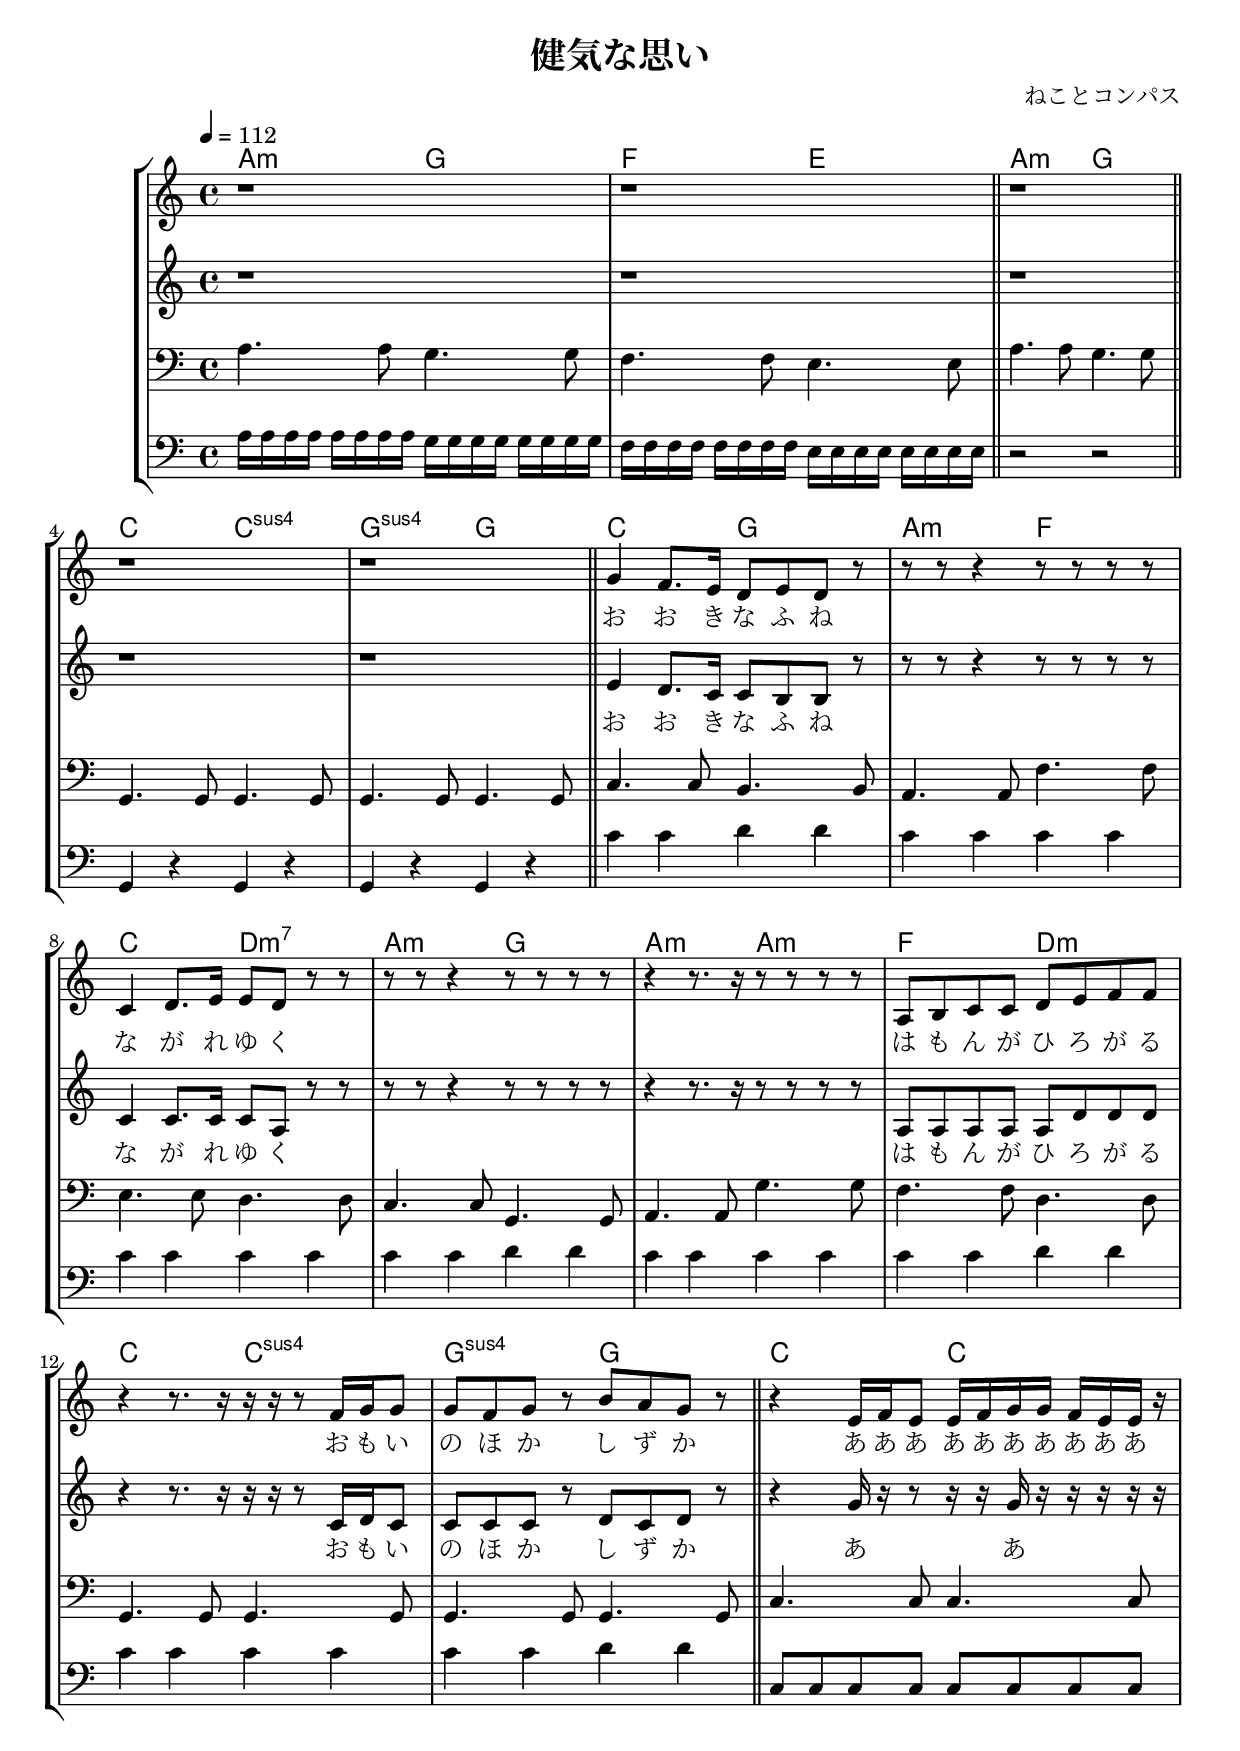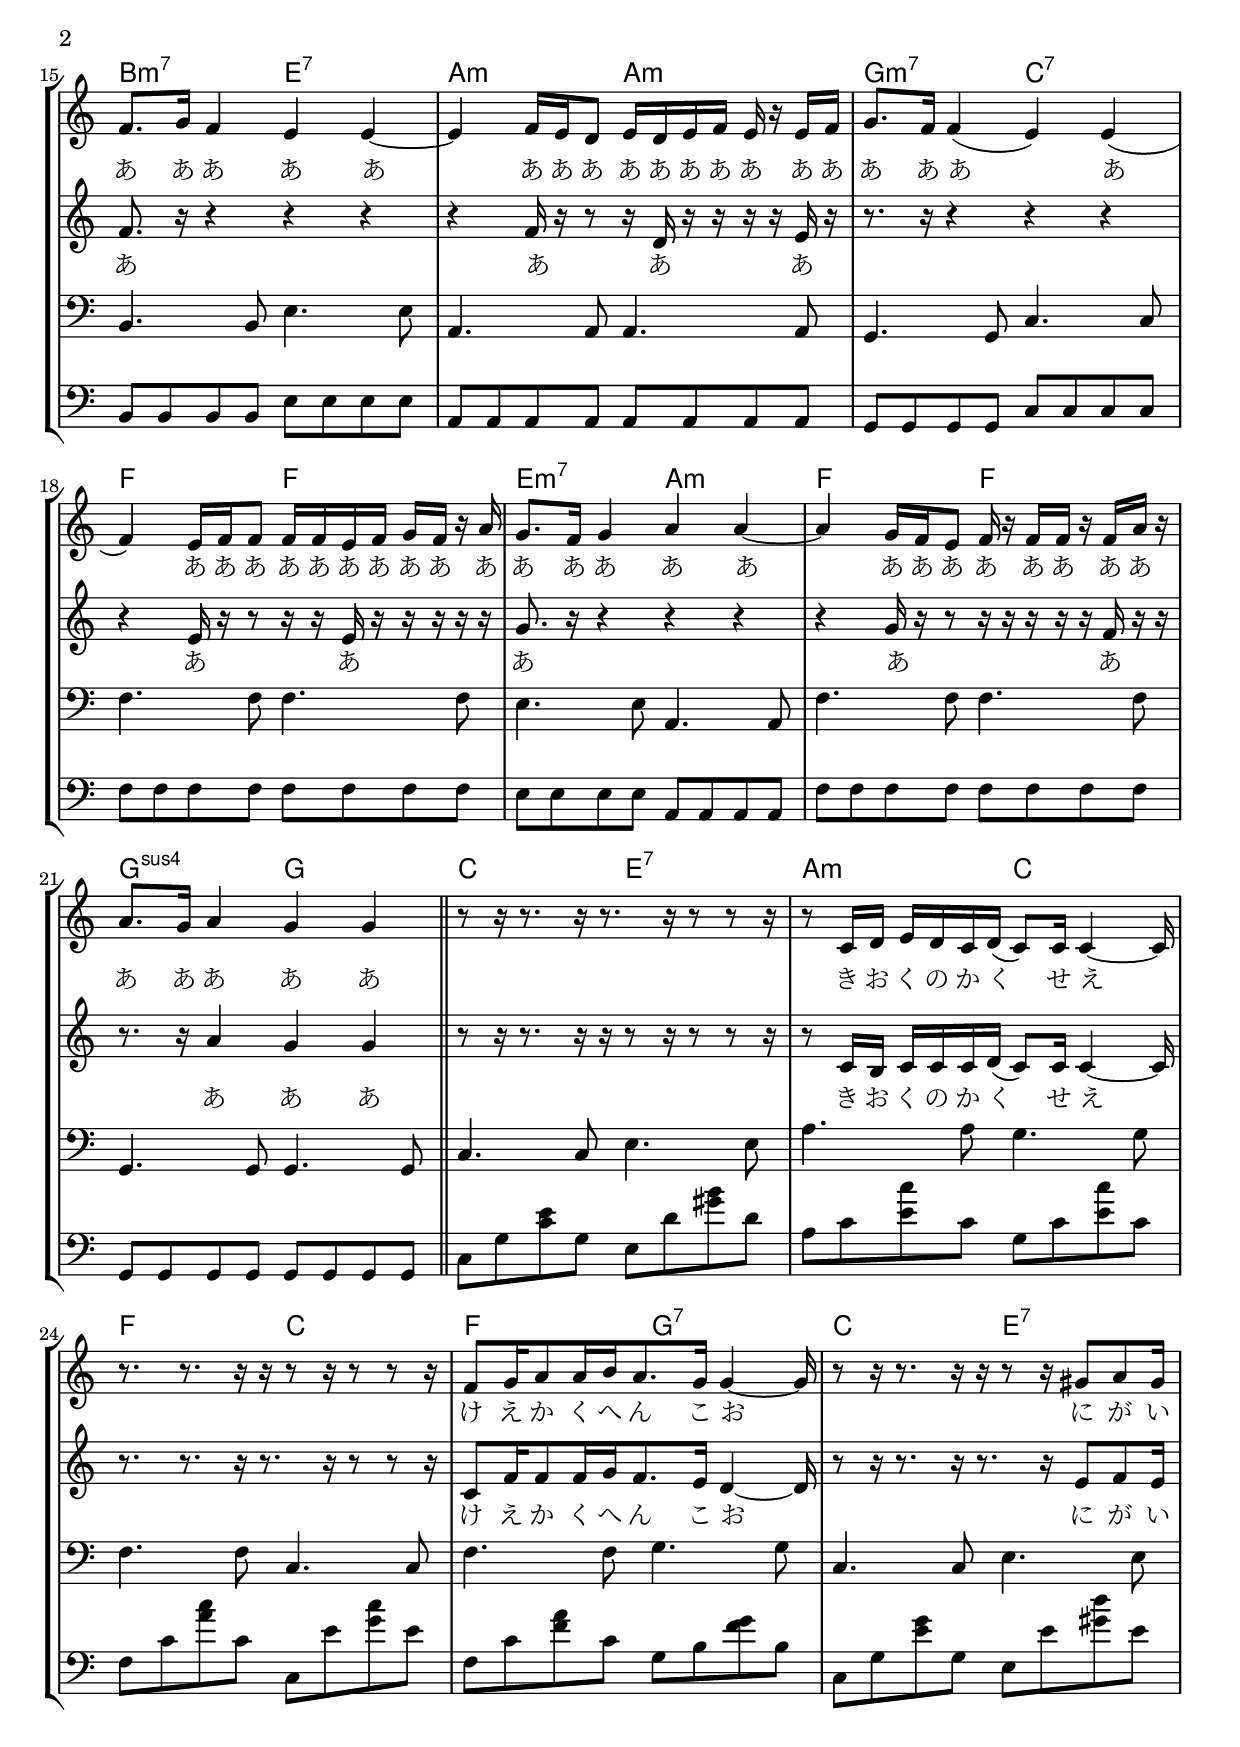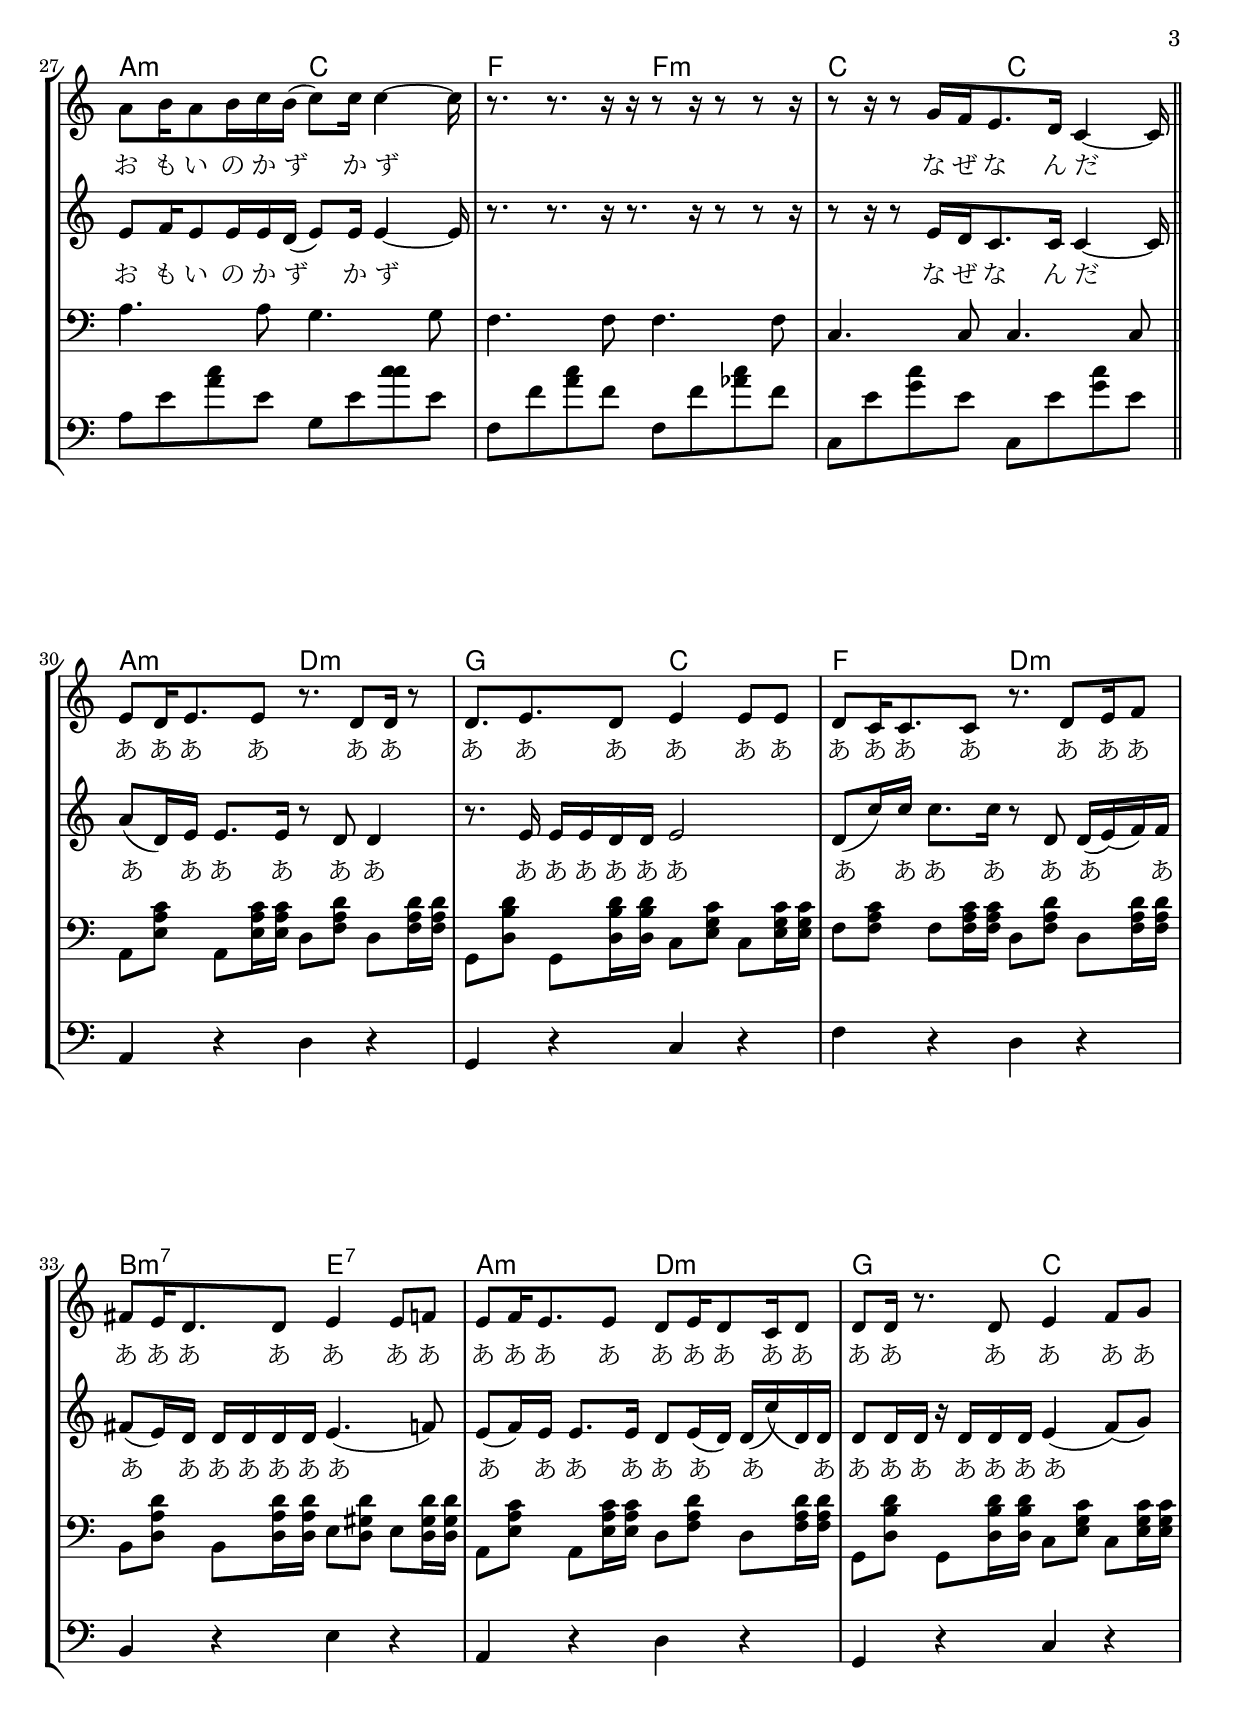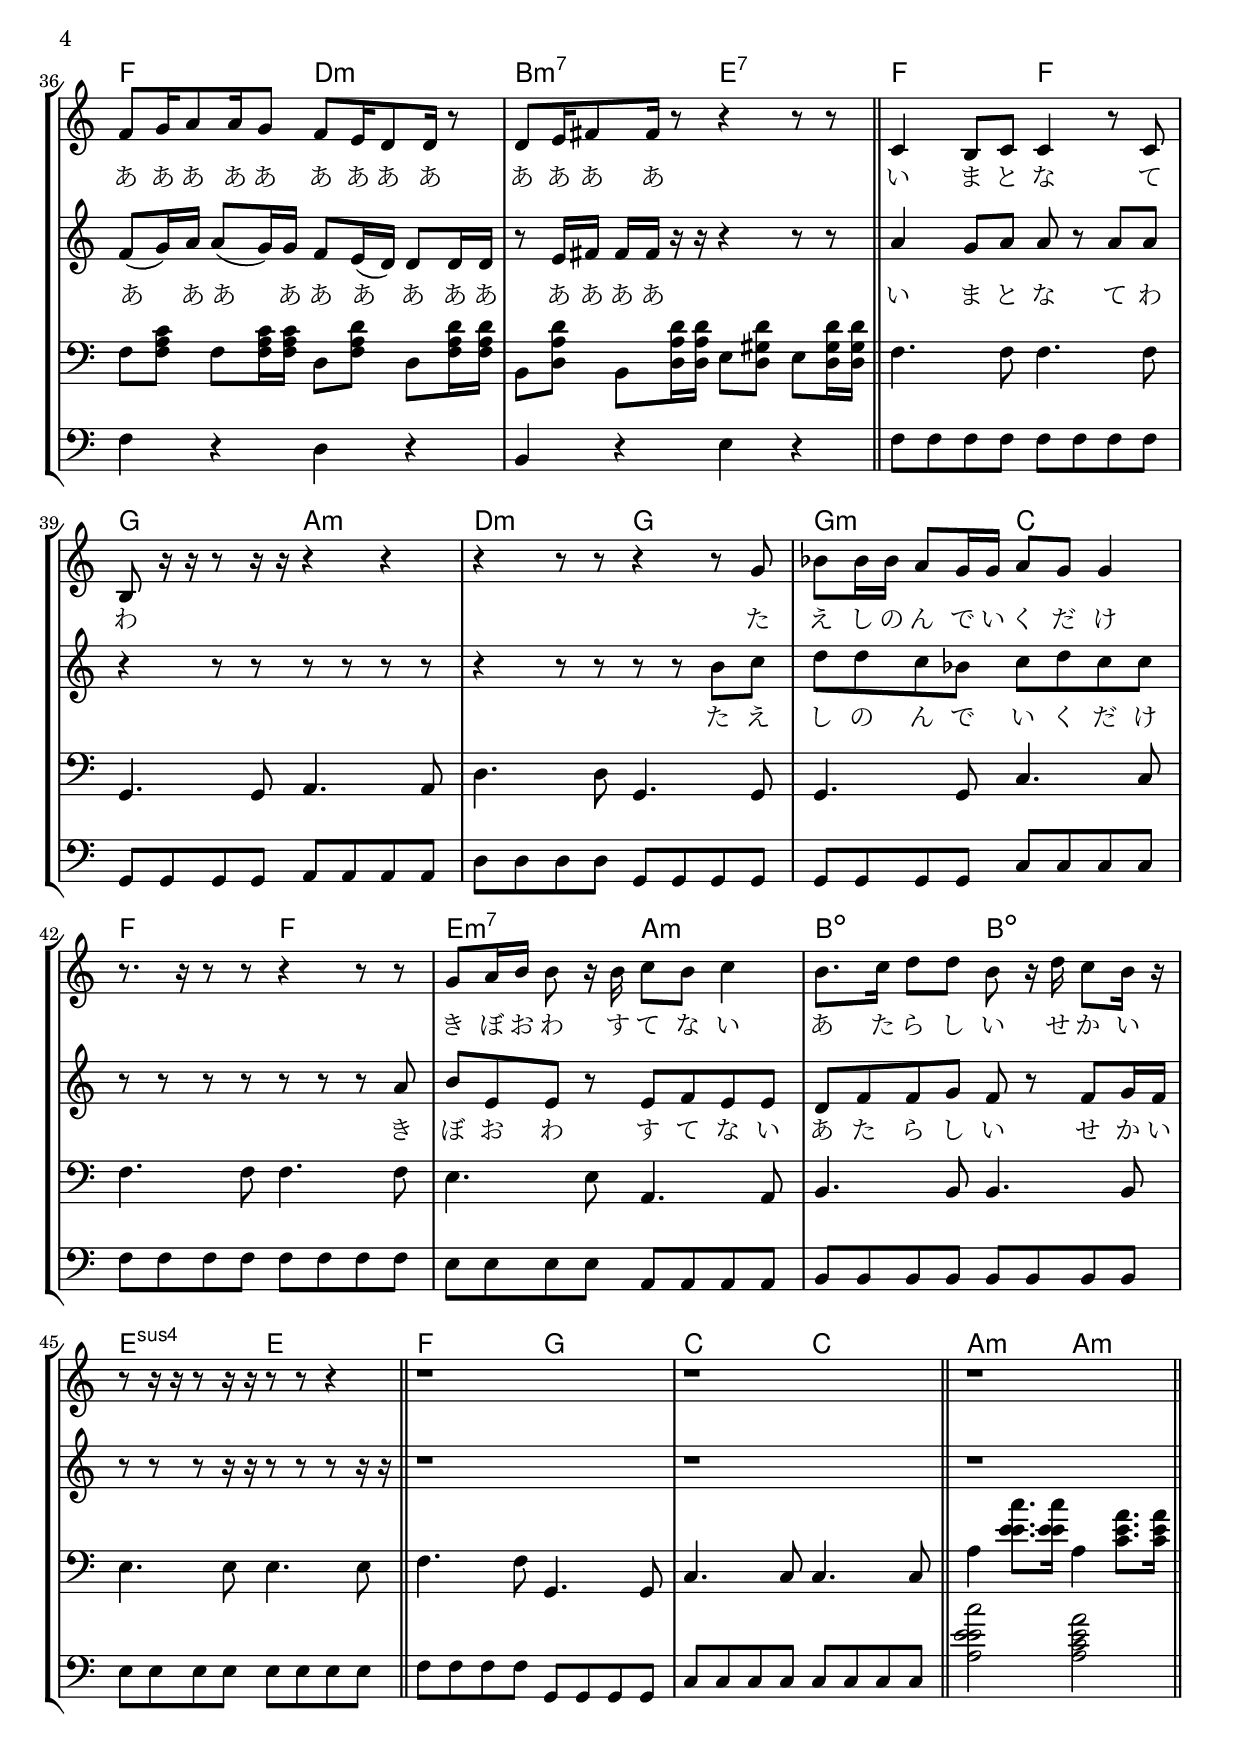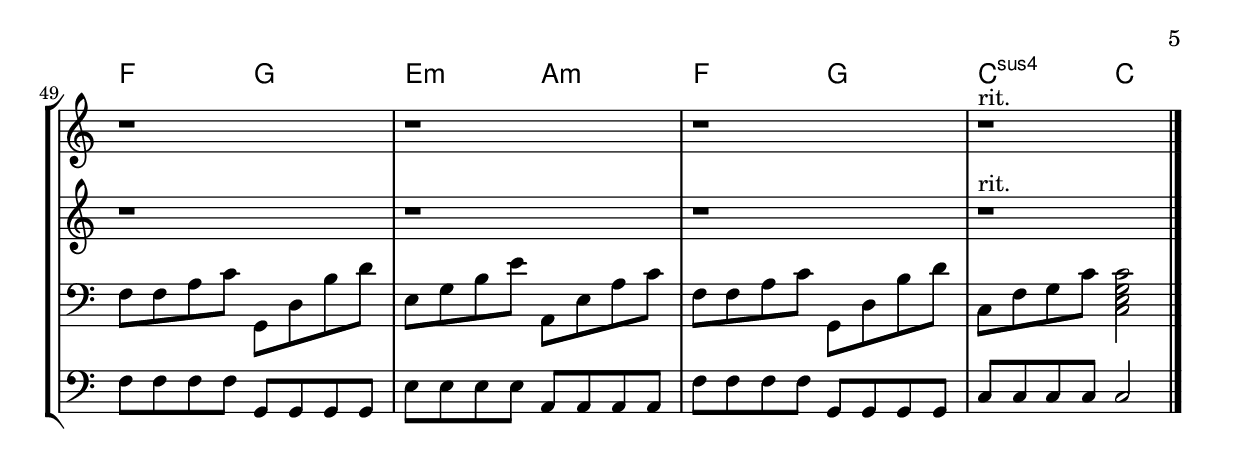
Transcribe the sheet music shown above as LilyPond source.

\version "2.12.1"

\header {
	title = \markup {健気な思い}
	composer = \markup \center-column {ねことコンパス}
}

harmony = \chordmode {
	a2:m g f e 

	a:m g 

	c c:sus4 g:sus4 g 

	c g a:m f c d:min7 a:m g a:m a:m f d:m c c:sus4 g:sus4 g 

	c c b:m7 e:7 a:m a:m g:min7 c:7 f f e:min7 a:m f f g:sus4 g 

	c e:7 a:m c f c f g:7 c e:7 a:m c f f:m c c 

	a:m d:m g c f d:m b:min7 e:7 a:m d:m g c f d:m b:min7 e:7 

	f f g a:m d:m g g:m c f f e:min7 a:m b:dim b:dim e:sus4 e 

	f g c c 

	a:m a:m 

	f g e:m a:m f g c:sus4 c 
}

melody = {
	\key c \major
	\tempo 4 = 112
	r1 | r1   
	r1   
	r1 | r1   
	\set Staff.midiInstrument = #"fss0.37"
	g'4  f'8.  e'16  d'8  e'8  d'8  r8 
	r8  r8  r4  r8  r8  r8  r8 
	c'4  d'8.  e'16  e'8  d'8  r8  r8 
	r8  r8  r4  r8  r8  r8  r8 
	r4  r8.  r16  r8  r8  r8  r8 
	a8  b8  c'8  c'8  d'8  e'8  f'8  f'8 
	r4  r8.  r16  r16  r16  r8  f'16  g'16  g'8 
	g'8  f'8  g'8  r8  b'8  a'8  g'8  r8
	\set Staff.midiInstrument = #"Pad 3 (polysynth)"
	r4 e'16  f'16  e'8  e'16  f'16  g'16  g'16  f'16  e'16  e'16  r16 
	f'8.  g'16  f'4  e'4  e'4~ 
	e'4  f'16  e'16  d'8  e'16  d'16  e'16  f'16  e'16  r16  e'16  f'16 
	g'8.  f'16  f'4  (e'4)  e'4 
	(f'4)  e'16  f'16  f'8  f'16  f'16  e'16  f'16  g'16  f'16  r16  a'16 
	g'8.  f'16  g'4  a'4  a'4~ 
	a'4  g'16  f'16  e'8  f'16  r16  f'16  f'16  r16  f'16  a'16  r16 
	a'8.  g'16  a'4  g'4  g'4
	\set Staff.midiInstrument = #"fss0.39"
	r8  r16  r8.  r16  r8.  r16  r8  r8  r16 
	r8  c'16  d'16  e'16  d'16  c'16  d'16  (c'8)  c'16  c'4~c'16 
	r8.  r8.  r16  r16  r8  r16  r8  r8  r16 
	f'8  g'16  a'8  a'16  b'16  a'8.  g'16  g'4~g'16 
	r8  r16  r8.  r16  r16  r8  r16  gis'8  a'8  gis'16 
	a'8  b'16  a'8  b'16  c''16  b'16  (c''8)  c''16  c''4~c''16 
	r8.  r8.  r16  r16  r8  r16  r8  r8  r16 
	r8  r16  r8  g'16  f'16  e'8.  d'16  c'4~c'16
	\set Staff.midiInstrument = #"Harmonica"
	e'8  d'16  e'8.  e'8  r8.  d'8  d'16  r8 
	d'8.  e'8.  d'8  e'4  e'8  e'8 
	d'8  c'16  c'8.  c'8  r8.  d'8  e'16  f'8 
	fis'8  e'16  d'8.  d'8  e'4  e'8  f'8 
	e'8  f'16  e'8.  e'8  d'8  e'16  d'8  c'16  d'8 
	d'8  d'16  r8.  d'8  e'4  f'8  g'8 
	f'8  g'16  a'8  a'16  g'8  f'8  e'16  d'8  d'16  r8 
	d'8  e'16  fis'8  fis'16  r8  r4  r8  r8
	\set Staff.midiInstrument = #"mmi0.45"
	c'4  b8  c'8  c'4  r8  c'8 
	b8  r16  r16  r8  r16  r16  r4  r4 
	r4  r8  r8  r4  r8  g'8 
	bes'8  bes'16  bes'16  a'8  g'16  g'16  a'8  g'8  g'4 
	r8.  r16  r8  r8  r4  r8  r8 
	g'8  a'16  b'16  b'8  r16  b'16  c''8  b'8  c''4 
	b'8.  c''16  d''8  d''8  b'8  r16  d''16  c''8  b'16  r16 
	r8  r16  r16  r8  r16  r16  r8  r8  r4
	r1 | r1   
	r1   
	r1 | r1 | r1 | r1^"rit." \bar "|."
}

words = \lyricmode {
	
	
	
	お  お  き  な  ふ  ね  な  が  れ  ゆ  く  は  も  ん  が  ひ  ろ  が  る  お  も  い  の  ほ  か  し  ず  か  
	あ  あ  あ  あ  あ  あ  あ  あ  あ  あ  あ  あ  あ  あ  あ  あ  あ  あ  あ  あ  あ  あ  あ  あ  あ  あ  あ  あ  あ  あ  あ  あ  あ  あ  あ  あ  あ  あ  あ  あ  あ  あ  あ  あ  あ  あ  あ  あ  あ  あ  あ  あ  あ  あ  あ  あ  あ  
	き  お  く  の  か  く  せ  え  け  え  か  く  へ  ん  こ  お  に  が  い  お  も  い  の  か  ず  か  ず  な  ぜ  な  ん  だ  
	あ  あ  あ  あ  あ  あ  あ  あ  あ  あ  あ  あ  あ  あ  あ  あ  あ  あ  あ  あ  あ  あ  あ  あ  あ  あ  あ  あ  あ  あ  あ  あ  あ  あ  あ  あ  あ  あ  あ  あ  あ  あ  あ  あ  あ  あ  あ  あ  あ  あ  あ  あ  あ  あ  
	い  ま  と  な  て  わ  た  え  し  の  ん  で  い  く  だ  け  き  ぼ  お  わ  す  て  な  い  あ  た  ら  し  い  せ  か  い  
	
	
	
}

secondmelody = {
	\key c \major
	\tempo 4 = 112
	r1 | r1   
	r1   
	r1 | r1   
	\set Staff.midiInstrument = #"fss0.35"
	e'4  d'8.  c'16  c'8  b8  b8  r8 
	r8  r8  r4  r8  r8  r8  r8 
	c'4  c'8.  c'16  c'8  a8  r8  r8 
	r8  r8  r4  r8  r8  r8  r8 
	r4  r8.  r16  r8  r8  r8  r8 
	a8  a8  a8  a8  a8  d'8  d'8  d'8 
	r4  r8.  r16  r16  r16  r8  c'16  d'16  c'8 
	c'8  c'8  c'8  r8  d'8  c'8  d'8  r8
	\set Staff.midiInstrument = #"Pad 8 (sweep)"
	r4 g'16  r16  r8  r16  r16  g'16  r16  r16  r16  r16  r16 
	f'8.  r16  r4  r4  r4~ 
	r4  f'16  r16  r8  r16  d'16  r16  r16  r16  r16  e'16  r16 
	r8.  r16  r4  r4  r4 
	r4  e'16  r16  r8  r16  r16  e'16  r16  r16  r16  r16  r16 
	g'8.  r16  r4  r4  r4~ 
	r4  g'16  r16  r8  r16  r16  r16  r16  r16  f'16  r16  r16 
	r8.  r16  a'4  g'4  g'4
	\set Staff.midiInstrument = #"fss0.32"
	r8  r16  r8.  r16  r16  r8  r16  r8  r8  r16 
	r8  c'16  b16  c'16  c'16  c'16  d'16  (c'8)  c'16  c'4~c'16 
	r8.  r8.  r16  r8.  r16  r8  r8  r16 
	c'8  f'16  f'8  f'16  g'16  f'8.  e'16  d'4~d'16 
	r8  r16  r8.  r16  r8.  r16  e'8  f'8  e'16 
	e'8  f'16  e'8  e'16  e'16  d'16  (e'8)  e'16  e'4~e'16 
	r8.  r8.  r16  r8.  r16  r8  r8  r16 
	r8  r16  r8  e'16  d'16  c'8.  c'16  c'4~c'16
	\set Staff.midiInstrument = #"Pad 6 (metallic)"
	a'8  (d'16)  e'16  e'8.  e'16  r8  d'8  d'4 
	r8.  e'16  e'16  e'16  d'16  d'16  e'2 
	d'8  (c''16)  c''16  c''8.  c''16  r8  d'8  d'16  (e'16)  (f'16)  f'16 
	fis'8  (e'16)  d'16  d'16  d'16  d'16  d'16  e'4.  (f'8) 
	e'8  (f'16)  e'16  e'8.  e'16  d'8  e'16  (d'16)  d'16  (c''16)  (d'16)  d'16 
	d'8  d'16  d'16  r16  d'16  d'16  d'16  e'4  (f'8)  (g'8) 
	f'8  (g'16)  a'16  a'8  (g'16)  g'16  f'8  e'16  (d'16)  d'8  d'16  d'16 
	r8  e'16  fis'16  fis'16  fis'16  r16  r16  r4  r8  r8
	\set Staff.midiInstrument = #"fss0.42"
	a'4  g'8  a'8  a'8  r8  a'8  a'8 
	r4  r8  r8  r8  r8  r8  r8 
	r4  r8  r8  r8  r8  b'8  c''8 
	d''8  d''8  c''8  bes'8  c''8  d''8  c''8  c''8 
	r8  r8  r8  r8  r8  r8  r8  a'8 
	b'8  e'8  e'8  r8  e'8  f'8  e'8  e'8 
	d'8  f'8  f'8  g'8  f'8  r8  f'8  g'16  f'16 
	r8  r8  r8  r16  r16  r8  r8  r8  r16  r16
	r1 | r1   
	r1   
	r1 | r1 | r1 | r1^"rit." \bar "|."
}

secondwords = \lyricmode {
	
	
	
	お  お  き  な  ふ  ね  な  が  れ  ゆ  く  は  も  ん  が  ひ  ろ  が  る  お  も  い  の  ほ  か  し  ず  か  
	あ  あ  あ  あ  あ  あ  あ  あ  あ  あ  あ  あ  あ  あ  
	き  お  く  の  か  く  せ  え  け  え  か  く  へ  ん  こ  お  に  が  い  お  も  い  の  か  ず  か  ず  な  ぜ  な  ん  だ  
	あ  あ  あ  あ  あ  あ  あ  あ  あ  あ  あ  あ  あ  あ  あ  あ  あ  あ  あ  あ  あ  あ  あ  あ  あ  あ  あ  あ  あ  あ  あ  あ  あ  あ  あ  あ  あ  あ  あ  あ  あ  あ  あ  あ  あ  あ  あ  あ  あ  あ  あ  あ  あ  あ  
	い  ま  と  な  て  わ  た  え  し  の  ん  で  い  く  だ  け  き  ぼ  お  わ  す  て  な  い  あ  た  ら  し  い  せ  か  い  
	
	
	
}

tempochange = {
	\tempo 4 = 112
	r1 | r1 \bar "||"
	\tempo 4 = 112
	r1 \bar "||"
	\tempo 4 = 112
	r1 | r1 \bar "||"
	\tempo 4 = 112
	r1 | r1 | r1 | r1 | r1 | r1 | r1 | r1 \bar "||"
	\tempo 4 = 112
	r1 | r1 | r1 | r1 | r1 | r1 | r1 | r1 \bar "||"
	\tempo 4 = 112
	r1 | r1 | r1 | r1 | r1 | r1 | r1 | r1 \bar "||"
	\tempo 4 = 112
	r1 | r1 | r1 | r1 | r1 | r1 | r1 | r1 \bar "||"
	\tempo 4 = 112
	r1 | r1 | r1 | r1 | r1 | r1 | r1 | r1 \bar "||"
	\tempo 4 = 112
	r1 | r1 \bar "||"
	\tempo 4 = 112
	r1 \bar "||"
	\tempo 4 = 112
	r1 | r1 | r1 | \tempo 4 = 84 r2 \tempo 4 = 74 r2 \bar "|."
}

mainacc = {
	\clef bass
	\set Staff.midiInstrument = #"Acoustic Guitar (steel)"
	\key c \major
	\tempo 4 = 112
	a4.a8
	g4.g8
	f4.f8
	e4.e8
	\bar "||"

	\set Staff.midiInstrument = #"Acoustic Guitar (steel)"
	a4.a8
	g4.g8
	\bar "||"

	\set Staff.midiInstrument = #"Acoustic Guitar (steel)"
	g,4.g,8
	g,4.g,8
	g,4.g,8
	g,4.g,8
	\bar "||"

	\set Staff.midiInstrument = #"Electric Guitar (jazz)"
	c4.c8
	b,4.b,8
	a,4.a,8
	f4.f8
	e4.e8
	d4.d8
	c4.c8
	g,4.g,8
	a,4.a,8
	g4.g8
	f4.f8
	d4.d8
	g,4.g,8
	g,4.g,8
	g,4.g,8
	g,4.g,8
	\bar "||"

	\set Staff.midiInstrument = #"Acoustic Guitar (steel)"
	c4.c8
	c4.c8
	b,4.b,8
	e4.e8
	a,4.a,8
	a,4.a,8
	g,4.g,8
	c4.c8
	f4.f8
	f4.f8
	e4.e8
	a,4.a,8
	f4.f8
	f4.f8
	g,4.g,8
	g,4.g,8
	\bar "||"

	\set Staff.midiInstrument = #"Lead 2 (sawtooth)"
	c4.c8
	e4.e8
	a4.a8
	g4.g8
	f4.f8
	c4.c8
	f4.f8
	g4.g8
	c4.c8
	e4.e8
	a4.a8
	g4.g8
	f4.f8
	f4.f8
	c4.c8
	c4.c8
	\bar "||"

	\set Staff.midiInstrument = #"Acoustic grand"
	a,8 <e a c'> a, <e a c'>16 <e a c'>
	d8 <f a d'> d <f a d'>16 <f a d'>
	g,8 <d b d'> g, <d b d'>16 <d b d'>
	c8 <e g c'> c <e g c'>16 <e g c'>
	f8 <f a c'> f <f a c'>16 <f a c'>
	d8 <f a d'> d <f a d'>16 <f a d'>
	b,8 <d a d'> b, <d a d'>16 <d a d'>
	e8 <d gis d'> e <d gis d'>16 <d gis d'>
	a,8 <e a c'> a, <e a c'>16 <e a c'>
	d8 <f a d'> d <f a d'>16 <f a d'>
	g,8 <d b d'> g, <d b d'>16 <d b d'>
	c8 <e g c'> c <e g c'>16 <e g c'>
	f8 <f a c'> f <f a c'>16 <f a c'>
	d8 <f a d'> d <f a d'>16 <f a d'>
	b,8 <d a d'> b, <d a d'>16 <d a d'>
	e8 <d gis d'> e <d gis d'>16 <d gis d'>
	\bar "||"

	\set Staff.midiInstrument = #"Pad 4 (choir)"
	f4.f8
	f4.f8
	g,4.g,8
	a,4.a,8
	d4.d8
	g,4.g,8
	g,4.g,8
	c4.c8
	f4.f8
	f4.f8
	e4.e8
	a,4.a,8
	b,4.b,8
	b,4.b,8
	e4.e8
	e4.e8
	\bar "||"

	\set Staff.midiInstrument = #"Acoustic Guitar (steel)"
	f4.f8
	g,4.g,8
	c4.c8
	c4.c8
	\bar "||"

	\set Staff.midiInstrument = #"Electric Piano 1"
	a4 <e' e' c''>8. <e' e' c''>16
	a4 <c' e' a'>8. <c' e' a'>16
	\bar "||"

	\set Staff.midiInstrument = #"FX 4 (atmosphere)"
	f8 f8 a8 c'8
	g,8 d8 b8 d'8
	e8 g8 b8 e'8
	a,8 e8 a8 c'8
	f8 f8 a8 c'8
	g,8 d8 b8 d'8
	c8 f8 g8 c'8
	<c e g c'>2
	\bar "|."
}

subacc = {
	\clef bass
	\set Staff.midiInstrument = #"Synth Bass 2"
	\key c \major
	\tempo 4 = 112
	a16 a16 a16 a16 a16 a16 a16 a16
	g16 g16 g16 g16 g16 g16 g16 g16
	f16 f16 f16 f16 f16 f16 f16 f16
	e16 e16 e16 e16 e16 e16 e16 e16
	\bar "||"

	\set Staff.midiInstrument = #"Acoustic grand"
	r2
	r2
	\bar "||"

	\set Staff.midiInstrument = #"FX 2 (soundtrack)"
	g,4 r4
	g,4 r4
	g,4 r4
	g,4 r4
	\bar "||"

	\set Staff.midiInstrument = #"Electric Bass (finger)"
	c'4 c'4
	d'4 d'4
	c'4 c'4
	c'4 c'4
	c'4 c'4
	c'4 c'4
	c'4 c'4
	d'4 d'4
	c'4 c'4
	c'4 c'4
	c'4 c'4
	d'4 d'4
	c'4 c'4
	c'4 c'4
	c'4 c'4
	d'4 d'4
	\bar "||"

	\set Staff.midiInstrument = #"Electric Bass (finger)"
	c8 c8 c8 c8
	c8 c8 c8 c8
	b,8 b,8 b,8 b,8
	e8 e8 e8 e8
	a,8 a,8 a,8 a,8
	a,8 a,8 a,8 a,8
	g,8 g,8 g,8 g,8
	c8 c8 c8 c8
	f8 f8 f8 f8
	f8 f8 f8 f8
	e8 e8 e8 e8
	a,8 a,8 a,8 a,8
	f8 f8 f8 f8
	f8 f8 f8 f8
	g,8 g,8 g,8 g,8
	g,8 g,8 g,8 g,8
	\bar "||"

	\set Staff.midiInstrument = #"Acoustic Guitar (steel)"
	c8 g <c' e'> g
	e8 d' <gis' b'> d'
	a8 c' <e' c''> c'
	g8 c' <e' c''> c'
	f8 c' <a' c''> c'
	c8 e' <g' c''> e'
	f8 c' <f' a'> c'
	g8 b <f' g'> b
	c8 g <e' g'> g
	e8 e' <gis' d''> e'
	a8 e' <a' c''> e'
	g8 e' <c'' c''> e'
	f8 f' <a' c''> f'
	f8 f' <as' c''> f'
	c8 e' <g' c''> e'
	c8 e' <g' c''> e'
	\bar "||"

	\set Staff.midiInstrument = #"Pad 1 (new age)"
	a,4 r4
	d4 r4
	g,4 r4
	c4 r4
	f4 r4
	d4 r4
	b,4 r4
	e4 r4
	a,4 r4
	d4 r4
	g,4 r4
	c4 r4
	f4 r4
	d4 r4
	b,4 r4
	e4 r4
	\bar "||"

	\set Staff.midiInstrument = #"Electric Grand"
	f8 f8 f8 f8
	f8 f8 f8 f8
	g,8 g,8 g,8 g,8
	a,8 a,8 a,8 a,8
	d8 d8 d8 d8
	g,8 g,8 g,8 g,8
	g,8 g,8 g,8 g,8
	c8 c8 c8 c8
	f8 f8 f8 f8
	f8 f8 f8 f8
	e8 e8 e8 e8
	a,8 a,8 a,8 a,8
	b,8 b,8 b,8 b,8
	b,8 b,8 b,8 b,8
	e8 e8 e8 e8
	e8 e8 e8 e8
	\bar "||"

	\set Staff.midiInstrument = #"Pad 7 (halo)"
	f8 f8 f8 f8
	g,8 g,8 g,8 g,8
	c8 c8 c8 c8
	c8 c8 c8 c8
	\bar "||"

	\set Staff.midiInstrument = #"Pad 4 (choir)"
	<a e' e' c''>2
	<a c' e' a'>2
	\bar "||"

	\set Staff.midiInstrument = #"Glockenspiel"
	f8 f8 f8 f8
	g,8 g,8 g,8 g,8
	e8 e8 e8 e8
	a,8 a,8 a,8 a,8
	f8 f8 f8 f8
	g,8 g,8 g,8 g,8
	c8 c8 c8 c8
	c2
	\bar "|."
}

percA = {
	\drummode {
	r1  |r2 r8 hho4 hho8  \bar "||"
	cymr4 cymr4 cymr4 cymr4  \bar "||"
	r1  |r2 r8 hho4 hho8  \bar "||"
	hh8 hh8 hh8 hh8 hh8 hh8 hh8 hh8  |hh8 hh8 hh8 hh8 hh4 hh8 hh8  |hh8 hh8 hh8 hh8 hh8 hh8 hh8 hh8  |hh8 hh8 hh8 hh2 r8  |hh8 hh8 hh8 hh8 hh8 hh8 hh8 hh8  |hh8 hh8 hh8 hh8 hh4 hh8 hh8  |hh8 hh8 hh8 hh8 hh8 hh8 hh8 hh8  |r8 hh2. r8  \bar "||"
	r1  |r1  |r1  |r1  |r1  |r1  |r1  |r2 r8 hho4 hho8  \bar "||"
	cymr4 cymr4 cymr4 cymr4  |cymr4 cymr8 cymr16 cymr16 cymr4 cymr4  |cymr4 cymr4 cymr4 cymr4  |cymr4 cymr2.  |cymr4 cymr4 cymr4 cymr4  |cymr4 cymr8 cymr16 cymr16 cymr4 cymr4  |cymr4 cymr4 cymr4 cymr4  |cymr4 cymr2.  \bar "||"
	r1 |r1 |r1 |r1 |r1 |r1 |r1 |r1 \bar "||"
	hh8 hh8 hh8 hh8 hh8 hh8 hh8 hh8  |hh8 hh8 hh8 hh8 hh4 hh8 hh8  |hh8 hh8 hh8 hh8 hh8 hh8 hh8 hh8  |hh8 hh8 hh8 hh2 r8  |hh8 hh8 hh8 hh8 hh8 hh8 hh8 hh8  |hh8 hh8 hh8 hh8 hh4 hh8 hh8  |hh8 hh8 hh8 hh8 hh8 hh8 hh8 hh8  |r8 hh2. r8  \bar "||"
	r1  |r2 r8 hho4 hho8  \bar "||"
	cymr4 cymr4 cymr4 cymr4  \bar "||"
	r1  |r1  |r1  |r2 r8 hho4 hho8  \bar "|."
	}
}

percB = {
	\drummode {
	r4. hhp2 hhp8  |hhp4 hhp4 hhp4 hhp4  \bar "||"
	r2 sn2  \bar "||"
	r4. hhp2 hhp8  |hhp4 hhp4 hhp4 hhp4  \bar "||"
	r4 sn8. sn8 sn8. sn8. sn16  |r4 sn8. sn8 sn8. sn4  |r4 sn8. sn8 sn8. sn8. sn16  |r8 sn8 sn4 sn8 sn16 sn8 sn8 sn16  |r4 sn8. sn8 sn8. sn8. sn16  |r4 sn8. sn8 sn8. sn4  |r4 sn8. sn8 sn8. sn8. sn16  |r4 sn2 sn4  \bar "||"
	r4. hhp2 hhp8  |r4. hhp2 hhp8  |r4. hhp2 hhp8  |r4. hhp2 hhp8  |r4. hhp2 hhp8  |r4. hhp2 hhp8  |r4. hhp2 hhp8  |hhp4 hhp4 hhp4 hhp4  \bar "||"
	r2 sn2  |r2 sn2  |r2 sn2  |r8 sn8 sn2.  |r2 sn2  |r2 sn2  |r2 sn2  |r8 sn8 sn2.  \bar "||"
	r1 |r1 |r1 |r1 |r1 |r1 |r1 |r1 \bar "||"
	r4 sn8. sn8 sn8. sn8. sn16  |r4 sn8. sn8 sn8. sn4  |r4 sn8. sn8 sn8. sn8. sn16  |r8 sn8 sn4 sn8 sn16 sn8 sn8 sn16  |r4 sn8. sn8 sn8. sn8. sn16  |r4 sn8. sn8 sn8. sn4  |r4 sn8. sn8 sn8. sn8. sn16  |r4 sn2 sn4  \bar "||"
	r4. hhp2 hhp8  |hhp4 hhp4 hhp4 hhp4  \bar "||"
	r2 sn2  \bar "||"
	r4. hhp2 hhp8  |r4. hhp2 hhp8  |r4. hhp2 hhp8  |hhp4 hhp4 hhp4 hhp4  \bar "|."
	}
}

percC = {
	\drummode {
	hh4 hh4 hh4 hh4  |r4. hh2 r8  \bar "||"
	bd2 r8 bd4.  \bar "||"
	hh4 hh4 hh4 hh4  |r4. hh2 r8  \bar "||"
	bd8 bd4 bd2 bd8  |bd8 bd2 bd4.  |bd8 bd4 bd2 bd8  |bd4 r16 bd8. bd2  |bd8 bd4 bd2 bd8  |bd8 bd2 bd4.  |bd8 bd4 bd2 bd8  |bd8 bd4. bd4. bd8  \bar "||"
	hh4 hh4 hh4 hh4  |hh4 hh4 hh4 hh4  |hh4 hh4 hh4 hh4  |hh4 hh4 hh4 hh4  |hh4 hh4 hh4 hh4  |hh4 hh4 hh4 hh4  |hh4 hh4 hh4 hh4  |r4. hh2 r8  \bar "||"
	bd2. r8 bd8  |bd2. r8 bd8  |bd2. r8 bd8  |bd4. bd8 bd4. bd8  |bd2. r8 bd8  |bd2. r8 bd8  |bd2. r8 bd8  |bd2 r8 bd4.  \bar "||"
	r1 |r1 |r1 |r1 |r1 |r1 |r1 |r1 \bar "||"
	bd8 bd4 bd2 bd8  |bd8 bd2 bd4.  |bd8 bd4 bd2 bd8  |bd4 r16 bd8. bd2  |bd8 bd4 bd2 bd8  |bd8 bd2 bd4.  |bd8 bd4 bd2 bd8  |bd8 bd4. bd4. bd8  \bar "||"
	hh4 hh4 hh4 hh4  |r4. hh2 r8  \bar "||"
	bd2 r8 bd4.  \bar "||"
	hh4 hh4 hh4 hh4  |hh4 hh4 hh4 hh4  |hh4 hh4 hh4 hh4  |r4. hh2 r8  \bar "|."
	}
}

percD = {
	\drummode {
	bd2. r8 bd8  |bd8. bd4. r16 bd4 bd8  \bar "||"
	r8. tommh8. tommh2 r8  \bar "||"
	bd2. r8 bd8  |bd8. bd4. r16 bd4 bd8  \bar "||"
	r1  |r2 r8 hho4.  |r1  |r4. r16 hho2 r16  |r1  |r2 r8 hho4.  |r1  |r4. r16 hho2 r16  \bar "||"
	bd2. r8 bd8  |bd8. bd8. bd2 bd8  |bd2. r8 bd8  |bd8. bd8. bd2 bd8  |bd2. r8 bd8  |bd8. bd8. bd2 bd8  |bd2. r8 bd8  |bd8. bd4. r16 bd4 bd8  \bar "||"
	r1 |r1 |r1 |r2 r8 tommh8 tommh4  |r1 |r1 |r1 |r8. tommh8. tommh2 r8  \bar "||"
	r1 |r1 |r1 |r1 |r1 |r1 |r1 |r1 \bar "||"
	r1  |r2 r8 hho4.  |r1  |r4. r16 hho2 r16  |r1  |r2 r8 hho4.  |r1  |r4. r16 hho2 r16  \bar "||"
	bd2. r8 bd8  |bd8. bd4. r16 bd4 bd8  \bar "||"
	r8. tommh8. tommh2 r8  \bar "||"
	bd2. r8 bd8  |bd8. bd8. bd2 bd8  |bd2. r8 bd8  |bd8. bd4. r16 bd4 bd8  \bar "|."
	}
}

percE = {
	\drummode {
	r1 | r1 \bar "||"
	r2. toml8 toml8  \bar "||"
	r1 | r1 \bar "||"
	r1 |r1 |r1 |r1 |r1 |r1 |r1 |cymc1  \bar "||"
	r1 | r1 | r1 | r1 | r1 | r1 | r1 | r1 \bar "||"
	r1 |r1 |r1 |r2. r8 toml8  |r1 |r1 |r1 |r2. toml8 toml8  \bar "||"
	r1 |r1 |r1 |r1 |r1 |r1 |r1 |r1 \bar "||"
	r1 |r1 |r1 |r1 |r1 |r1 |r1 |cymc1  \bar "||"
	r1 | r1 \bar "||"
	r2. toml8 toml8  \bar "||"
	r1 | r1 | r1 | r1 \bar "|."
	}
}

percF = {
	\drummode {
	r1 | r1 \bar "||"
	hho1  \bar "||"
	r1 | r1 \bar "||"
	r1 |r1 |r1 |r1 |r1 |r1 |r1 |r4 r16 tommh16 tommh4. tommh4  \bar "||"
	r1 | r1 | r1 | r1 | r1 | r1 | r1 | r1 \bar "||"
	r1 |r1 |r1 |r1 |r1 |r1 |r1 |hho1  \bar "||"
	r1 | r1 | r1 | r1 | r1 | r1 | r1 | r1 \bar "||"
	r1 |r1 |r1 |r1 |r1 |r1 |r1 |r4 r16 tommh16 tommh4. tommh4  \bar "||"
	r1 | r1 \bar "||"
	hho1  \bar "||"
	r1 | r1 | r1 | r1 \bar "|."
	}
}

percG = {
	\drummode {
	r1 | r1 \bar "||"
	r1 \bar "||"
	r1 | r1 \bar "||"
	r1 |r1 |r1 |r1 |r1 |r1 |r1 |r4. r16 tomml4. tomml8.  \bar "||"
	r1 | r1 | r1 | r1 | r1 | r1 | r1 | r1 \bar "||"
	r1 | r1 | r1 | r1 | r1 | r1 | r1 | r1 \bar "||"
	r1 | r1 | r1 | r1 | r1 | r1 | r1 | r1 \bar "||"
	r1 |r1 |r1 |r1 |r1 |r1 |r1 |r4. r16 tomml4. tomml8.  \bar "||"
	r1 | r1 \bar "||"
	r1 \bar "||"
	r1 | r1 | r1 | r1 \bar "|."
	}
}

percH = {
	\drummode {
	r1 | r1 \bar "||"
	r1 \bar "||"
	r1 | r1 \bar "||"
	r1 |r1 |r1 |r1 |r1 |r1 |r1 |r2 r16 toml8 toml4 r16  \bar "||"
	r1 | r1 | r1 | r1 | r1 | r1 | r1 | r1 \bar "||"
	r1 | r1 | r1 | r1 | r1 | r1 | r1 | r1 \bar "||"
	r1 | r1 | r1 | r1 | r1 | r1 | r1 | r1 \bar "||"
	r1 |r1 |r1 |r1 |r1 |r1 |r1 |r2 r16 toml8 toml4 r16  \bar "||"
	r1 | r1 \bar "||"
	r1 \bar "||"
	r1 | r1 | r1 | r1 \bar "|."
	}
}

percI = {
	\drummode {
	r1 | r1 \bar "||"
	r1 \bar "||"
	r1 | r1 \bar "||"
	r1 |r1 |r1 |r1 |r1 |r1 |r1 |r2 r8 tomfh4 tomfh8  \bar "||"
	r1 | r1 | r1 | r1 | r1 | r1 | r1 | r1 \bar "||"
	r1 | r1 | r1 | r1 | r1 | r1 | r1 | r1 \bar "||"
	r1 | r1 | r1 | r1 | r1 | r1 | r1 | r1 \bar "||"
	r1 |r1 |r1 |r1 |r1 |r1 |r1 |r2 r8 tomfh4 tomfh8  \bar "||"
	r1 | r1 \bar "||"
	r1 \bar "||"
	r1 | r1 | r1 | r1 \bar "|."
	}
}

\score {
	<<
		\new StaffGroup <<
			\new ChordNames {\harmony}
			\new Voice = "melody" {\melody}
			\new Lyrics \lyricsto "melody" \words
			\new Voice = "secondmelody" {\secondmelody}
			\new Lyrics \lyricsto "secondmelody" \secondwords
			\new Staff = "mainacc" {\mainacc}
			\new Staff = "subacc" {\subacc}
		>>
	>>
	\layout { }
}
